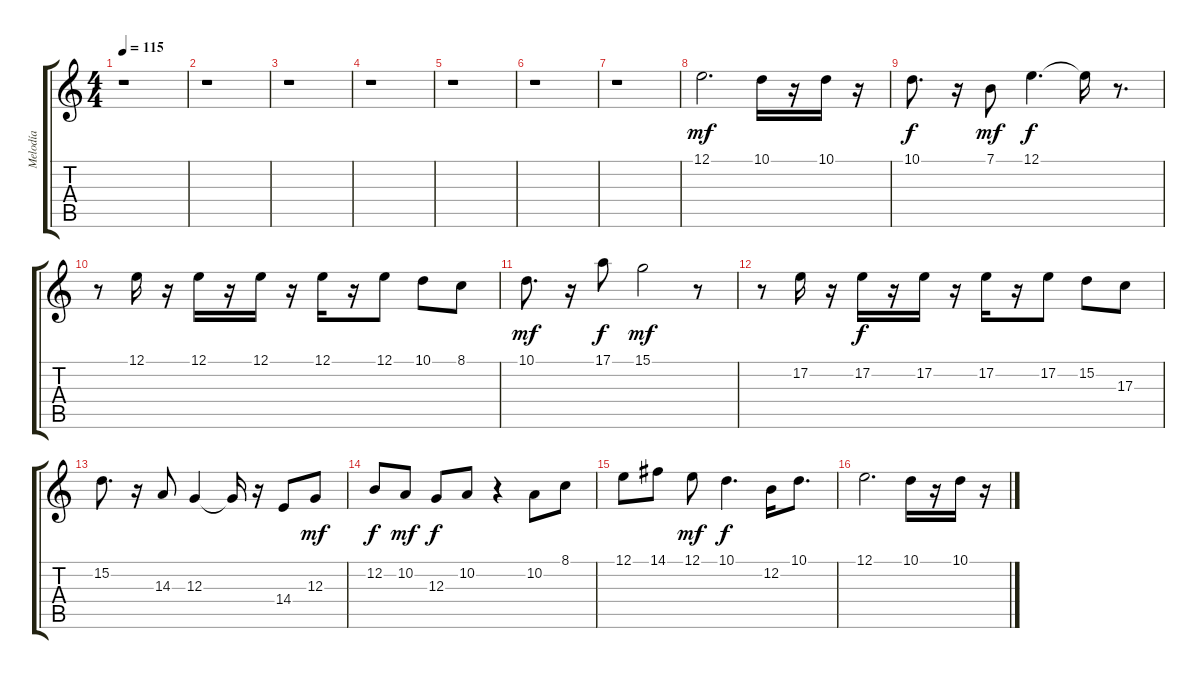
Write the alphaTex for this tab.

\track ("Melodía" "Melodía") {instrument voiceoohs}
\staff {score tabs}
\tuning (E4 B3 G3 D3 A2 E2) {hide}
\ts (4 4)
\tempo 115
\clef g2
\ks c
r.1{dy mf} |
r.1 |
r.1 |
r.1 |
r.1 |
r.1 |
r.1 |
12.1.2{d} 10.1.16 r.16 10.1.16 r.16 |
10.1.8{d dy f} r.16 7.1.8{dy mf} 12.1.4{d dy f} 12.1{t}.16 r.8{d} |
r.8 12.1.16 r.16 12.1.16 r.16 12.1.16 r.16 12.1.16 r.16 12.1.8 10.1.8 8.1.8 |
10.1.8{d dy mf} r.16 17.1.8{dy f} 15.1.2{dy mf} r.8 |
r.8 17.2.16 r.16 17.2.16{dy f} r.16 17.2.16 r.16 17.2.16 r.16 17.2.8 15.2.8 17.3.8 |
15.2.8{d} r.16 14.3.8 12.3.4 12.3{t}.16 r.16 14.4.8 12.3.8{dy mf} |
12.2.8{dy f} 10.2.8{dy mf} 12.3.8{dy f} 10.2.8 r.4 10.2.8 8.1.8 |
12.1.8 14.1.8 12.1.8{dy mf} 10.1.4{d dy f} 12.2.16 10.1.8{d} |
12.1.2{d} 10.1.16 r.16 10.1.16 r.16
